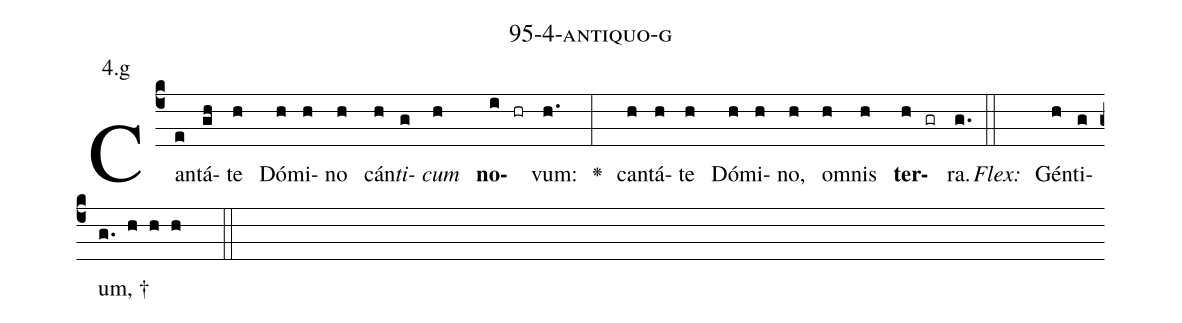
name: 95-4-antiquo-g;
annotation: 4.g;
%%
(c4)Can(e)tá(gh)te(h) Dó(h)mi(h)no(h) cán(h)<i>ti</i>(g)<i>cum</i>(h) <b>no</b>(i hr)vum:(h.) <v>\greheightstar</v>(:) can(h)tá(h)te(h) Dó(h)mi(h)no,(h) om(h)nis(h) <b>ter</b>(h gr)ra.(g.) (::)
<i>Flex:</i>()  Gén(h)ti(g)um, †(g. h h h  ::)

%E(h) u(h) o(h) u(h) a(h) e.(g.) (::)
